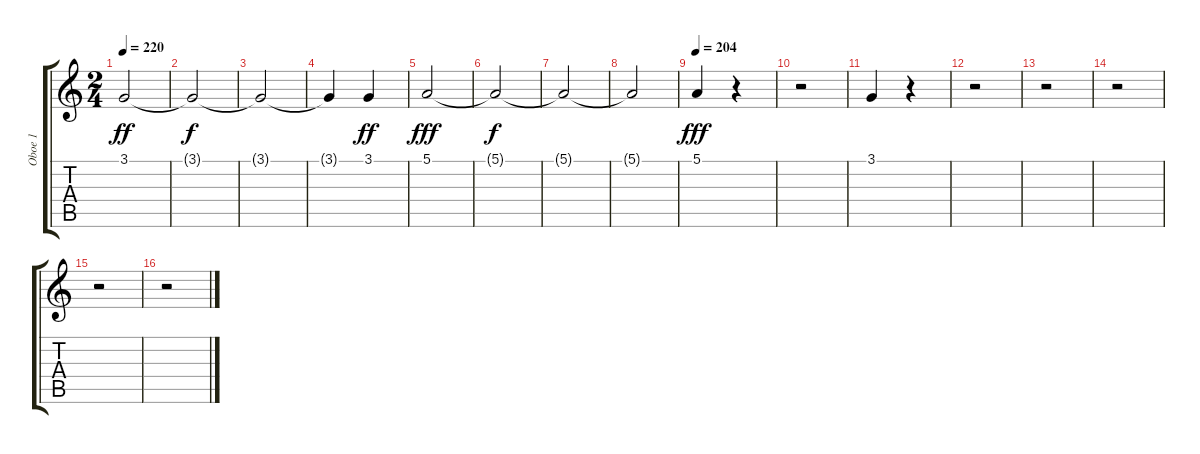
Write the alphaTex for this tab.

\track ("Oboe 1" "Oboe 1") {instrument oboe}
\staff {score tabs}
\tuning (E4 B3 G3 D3 A2 E2) {hide}
\ts (2 4)
\tempo 220
\clef g2
\ks c
3.1.2{dy ff} |
3.1{t}.2{dy f} |
3.1{t}.2 |
3.1{t}.4 3.1.4{dy ff} |
5.1.2{dy fff} |
5.1{t}.2{dy f} |
5.1{t}.2 |
5.1{t}.2 |
\tempo 204
5.1.4{dy fff} r.4 |
r.2 |
3.1.4 r.4 |
r.2 |
r.2 |
r.2 |
r.2 |
r.2
